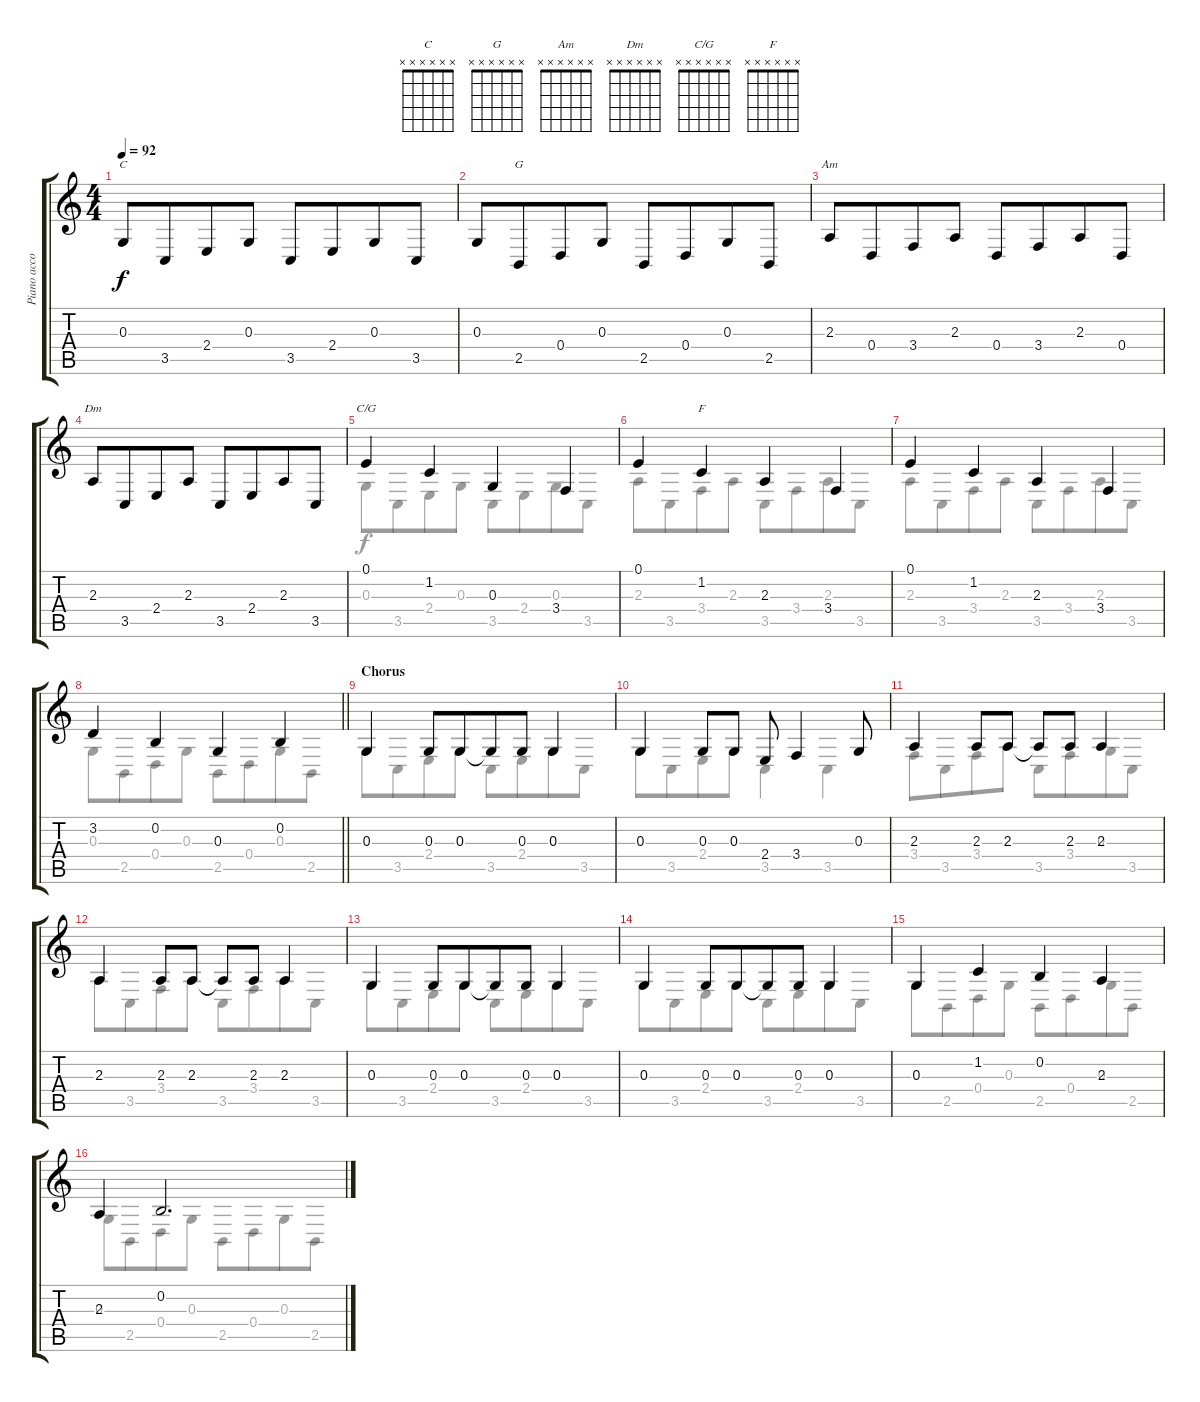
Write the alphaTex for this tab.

\track ("Piano accompaniment, Right hand" "Piano acco") {instrument acousticgrandpiano}
\staff {score tabs}
\tuning (E4 B3 G3 D3 A2 E2) {hide}
\chord ("C" x x x x x x)
\chord ("G" x x x x x x)
\chord ("Am" x x x x x x)
\chord ("Dm" x x x x x x)
\chord ("C/G" x x x x x x)
\chord ("F" x x x x x x)
\voice
\ts (4 4)
\tempo 92
\clef g2
\ks c
0.3.8{ch "C" dy f} 3.5.8{beam merge} 2.4.8 0.3.8 3.5.8 2.4.8{beam merge} 0.3.8 3.5.8 |
0.3.8 2.5.8{ch "G" beam merge} 0.4.8 0.3.8 2.5.8 0.4.8{beam merge} 0.3.8 2.5.8 |
2.3.8{ch "Am"} 0.4.8{beam merge} 3.4.8 2.3.8 0.4.8 3.4.8{beam merge} 2.3.8 0.4.8 |
2.3.8{ch "Dm"} 3.5.8{beam merge} 2.4.8 2.3.8 3.5.8 2.4.8{beam merge} 2.3.8 3.5.8 |
0.1.4{ch "C/G"} 1.2.4 0.3.4 3.4.4 |
0.1.4 1.2.4{ch "F"} 2.3.4 3.4.4 |
0.1.4 1.2.4 2.3.4 3.4.4 |
\barLineRight lightlight
3.2.4 0.2.4 0.3.4 0.2.4 |
\section ("" "Chorus")
0.3.4 0.3.8 0.3.8{beam merge} 0.3{t}.8 0.3.8 0.3.4 |
0.3.4 0.3.8 0.3.8 2.4.8 3.4.4 0.3.8 |
2.3.4 2.3.8 2.3.8 2.3{t}.8 2.3.8 2.3.4 |
2.3.4 2.3.8 2.3.8 2.3{t}.8 2.3.8 2.3.4 |
0.3.4 0.3.8 0.3.8{beam merge} 0.3{t}.8 0.3.8 0.3.4 |
0.3.4 0.3.8 0.3.8{beam merge} 0.3{t}.8 0.3.8 0.3.4 |
0.3.4 1.2.4 0.2.4 2.3.4 |
2.3.4 0.2.2{d}
\voice
\clef g2
\ottava regular
\simile none
\ks c
|
|
|
|
0.3.8 3.5.8{beam merge} 2.4.8 0.3.8 3.5.8 2.4.8{beam merge} 0.3.8 3.5.8 |
2.3.8 3.5.8{beam merge} 3.4.8 2.3.8 3.5.8 3.4.8{beam merge} 2.3.8 3.5.8 |
2.3.8 3.5.8{beam merge} 3.4.8 2.3.8 3.5.8 3.4.8{beam merge} 2.3.8 3.5.8 |
\barLineRight lightlight
0.3.8 2.5.8{beam merge} 0.4.8 0.3.8 2.5.8 0.4.8{beam merge} 0.3.8 2.5.8 |
0.3.8 3.5.8{beam merge} 2.4.8 0.3.8 3.5.8 2.4.8{beam merge} 0.3.8 3.5.8 |
0.3.8 3.5.8{beam merge} 2.4.8 0.3.8 3.5.4 3.5.4 |
3.4.8 3.5.8{beam merge} 3.4.8 2.3.8 3.5.8 3.4.8{beam merge} 0.3.8 3.5.8 |
2.3.8 3.5.8{beam merge} 3.4.8 2.3.8 3.5.8 3.4.8{beam merge} 2.3.8 3.5.8 |
0.3.8 3.5.8{beam merge} 2.4.8 0.3.8 3.5.8 2.4.8{beam merge} 0.3.8 3.5.8 |
0.3.8 3.5.8{beam merge} 2.4.8 0.3.8 3.5.8 2.4.8{beam merge} 0.3.8 3.5.8 |
0.3.8 2.5.8{beam merge} 0.4.8 0.3.8 2.5.8 0.4.8{beam merge} 0.3.8 2.5.8 |
0.3.8 2.5.8{beam merge} 0.4.8 0.3.8 2.5.8 0.4.8{beam merge} 0.3.8 2.5.8
